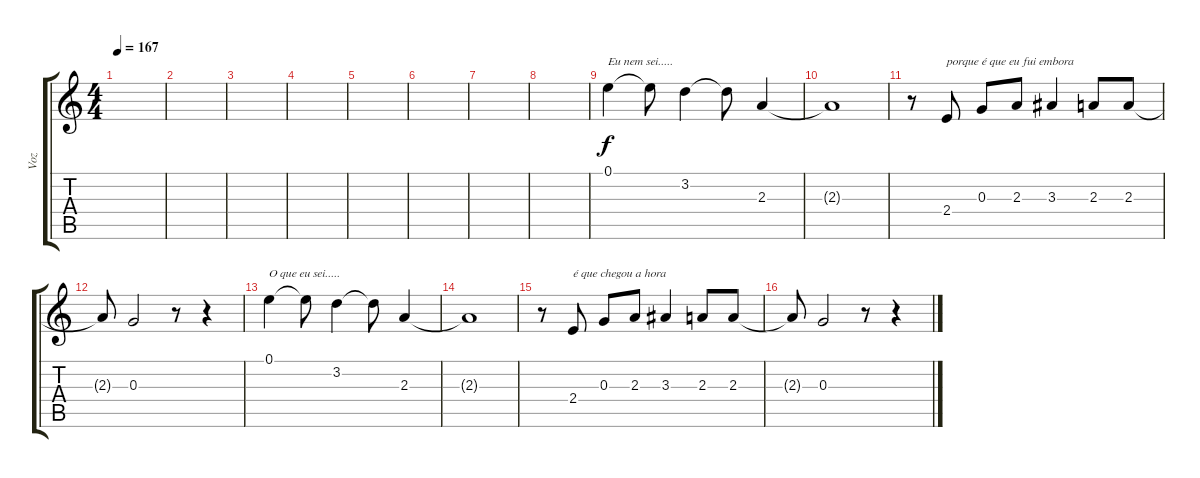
\track ("Voz" "Voz") {instrument distortionguitar}
\staff {score tabs}
\tuning (E4 B3 G3 D3 A2 E2) {hide}
\ts (4 4)
\tempo 167
\clef g2
\ks c
|
|
|
|
|
|
|
|
0.1.4{txt "Eu nem sei....."} 0.1{t}.8 3.2.4 3.2{t}.8 2.3.4 |
2.3{t}.1 |
r.8 2.4.8{txt "porque é que eu fui embora"} 0.3.8 2.3.8 3.3.4 2.3.8 2.3.8 |
2.3{t}.8 0.3.2 r.8 r.4 |
0.1.4{txt "O que eu sei....."} 0.1{t}.8 3.2.4 3.2{t}.8 2.3.4 |
2.3{t}.1 |
r.8 2.4.8{txt "é que chegou a hora"} 0.3.8 2.3.8 3.3.4 2.3.8 2.3.8 |
2.3{t}.8 0.3.2 r.8 r.4
